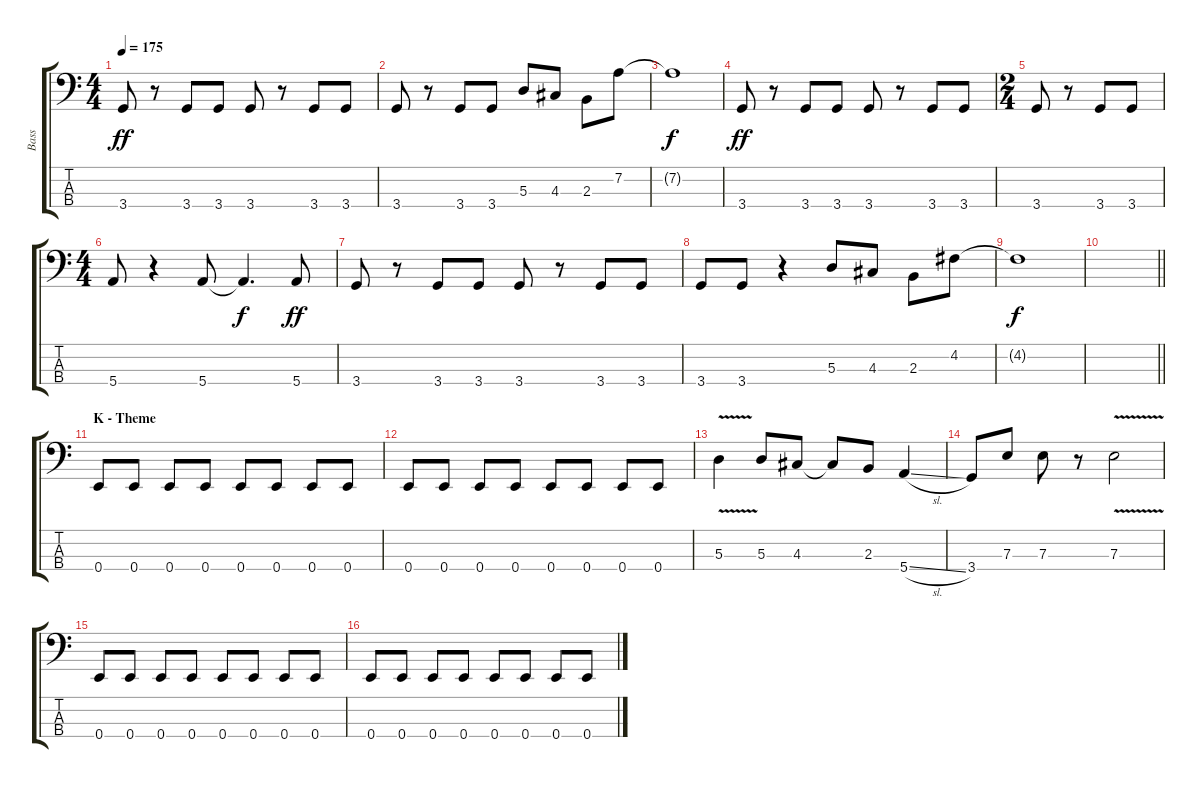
\track ("Bass" "Bass") {instrument slapbass2}
\staff {score tabs}
\tuning (G2 D2 A1 E1) {hide}
\ts (4 4)
\tempo 175
\clef f4
\ks c
3.4.8{dy ff} r.8 3.4.8 3.4.8 3.4.8 r.8 3.4.8 3.4.8 |
3.4.8 r.8 3.4.8 3.4.8 5.3.8 4.3.8 2.3.8 7.2.8 |
7.2{t}.1{dy f} |
3.4.8{dy ff} r.8 3.4.8 3.4.8 3.4.8 r.8 3.4.8 3.4.8 |
\ts (2 4)
3.4.8 r.8 3.4.8 3.4.8 |
\ts (4 4)
5.4.8 r.4 5.4.8 5.4{t}.4{d dy f} 5.4.8{dy ff} |
3.4.8 r.8 3.4.8 3.4.8 3.4.8 r.8 3.4.8 3.4.8 |
3.4.8 3.4.8 r.4 5.3.8 4.3.8 2.3.8 4.2.8 |
4.2{t}.1{dy f} |
\barLineRight lightlight
|
\section ("" "K - Theme")
0.4.8 0.4.8 0.4.8 0.4.8 0.4.8 0.4.8 0.4.8 0.4.8 |
0.4.8 0.4.8 0.4.8 0.4.8 0.4.8 0.4.8 0.4.8 0.4.8 |
5.3{v}.4 5.3.8 4.3.8 4.3{t}.8 2.3.8 5.4{sl}.4 |
3.4.8 7.3.8 7.3.8 r.8 7.3{v}.2 |
0.4.8 0.4.8 0.4.8 0.4.8 0.4.8 0.4.8 0.4.8 0.4.8 |
0.4.8 0.4.8 0.4.8 0.4.8 0.4.8 0.4.8 0.4.8 0.4.8
